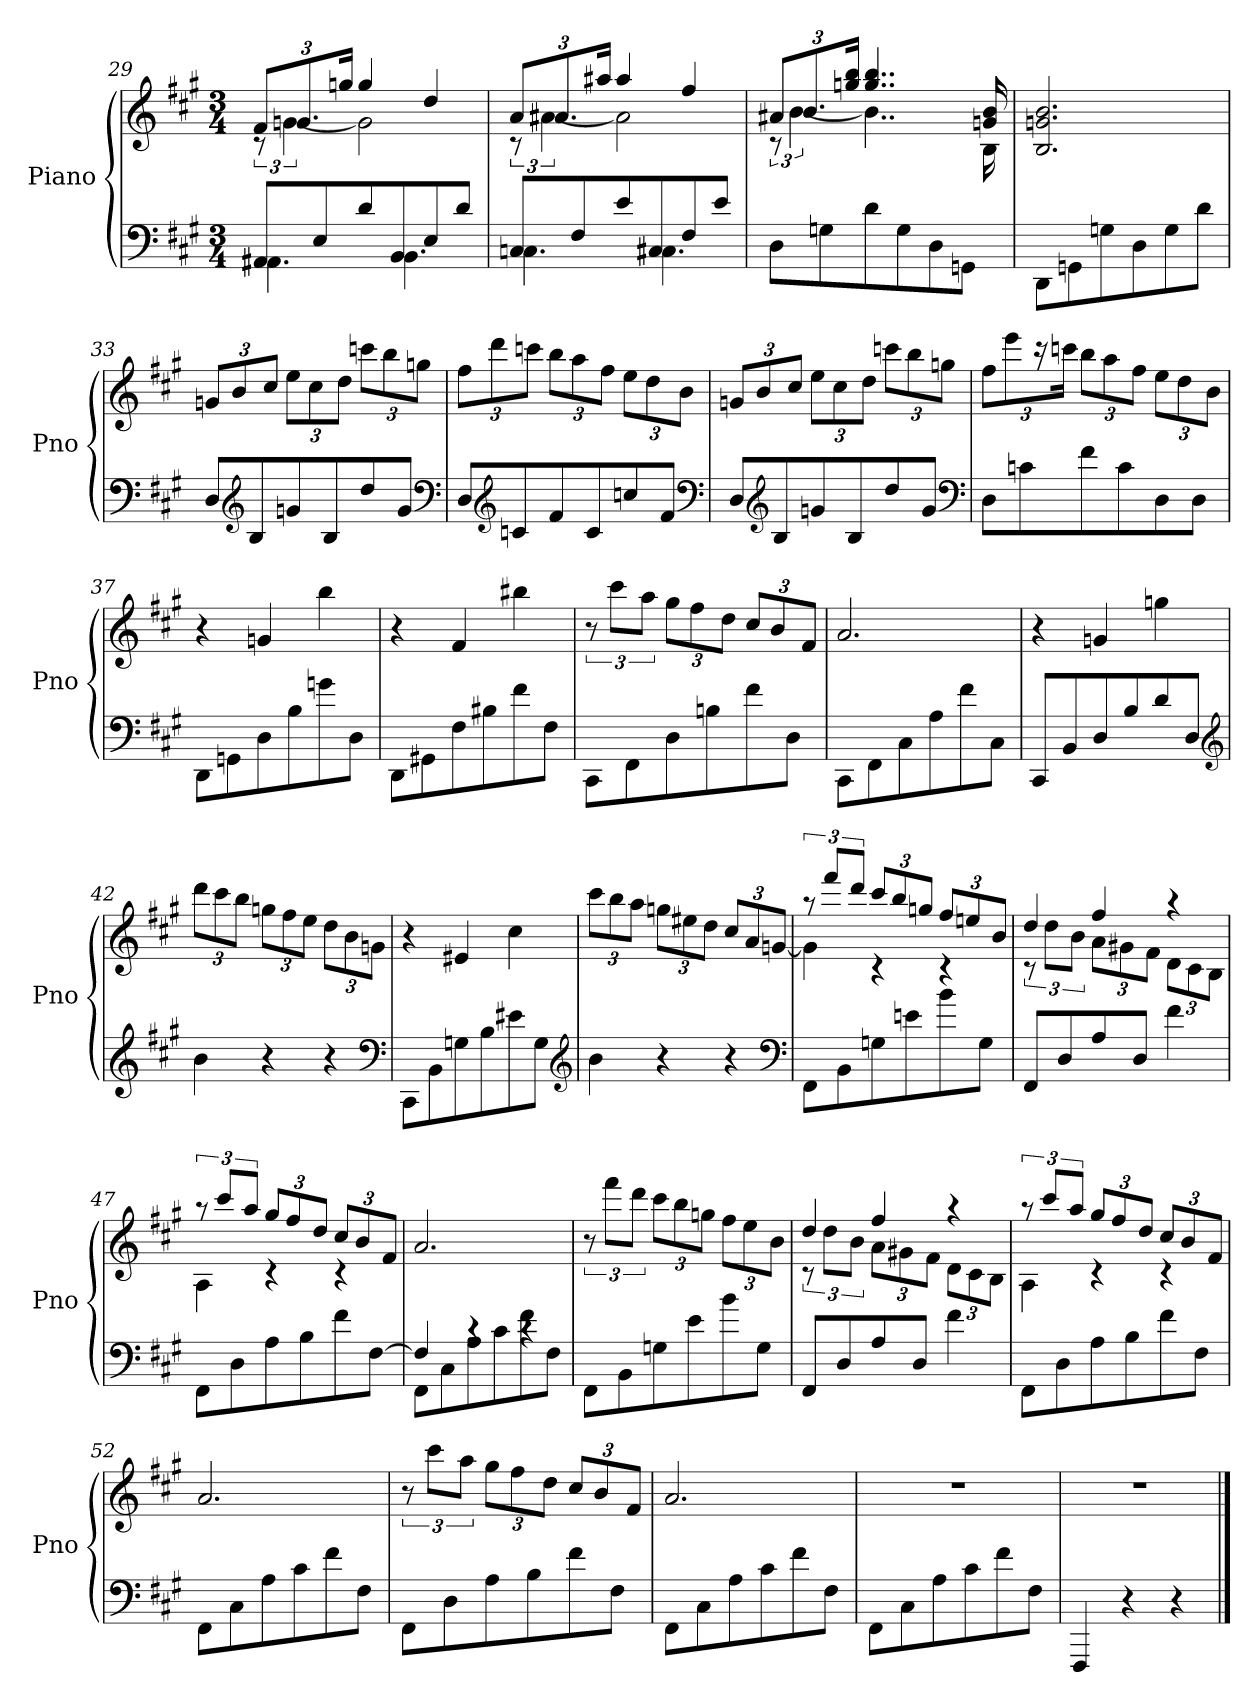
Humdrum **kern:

**kern	**kern
*part1	*part1
*staff2	*staff1
*I"Piano	*
*I'Pno	*
*clefF4	*clefG2
*k[f#c#g#]	*k[f#c#g#]
*f#:	*f#:
*M3/4	*M3/4
=29	=29
*^	*^
8AA#XL	4.AA#X	12f#L	12rc
.	.	12.gn	[6g
8E	.	.	.
.	.	24ggnJk	.
8d	.	4gg	2g]
8BB	4.BB	.	.
8E	.	4dd	.
8dJ	.	.	.
=30	=30	=30	=30
8CnL	4.C	12aL	12rc
.	.	12.a#X	[6a#X
8F#	.	.	.
.	.	24aa#XJk	.
8e	.	4aa#	2a#]
8C#X	4.C#X	.	.
8F#	.	4ff#	.
8eJ	.	.	.
*v	*v	*	*
=31	=31	=31
8DL	12a#XL	12rc
.	12.b	[6b
8Gn	.	.
.	24ggn 24bbJk	.
8d	4..gg 4..bb	4..b]
8G	.	.
8D	.	.
8GGnJ	.	.
.	16gn 16b	16B
*	*v	*v
=32	=32
8DDL	2.B 2.gn 2.b
8GGn	.
8Gn	.
8D	.
8G	.
8dJ	.
=33	=33
8DL	12gnL
.	12b
*clefG2	*
8B	.
.	12cc#J
8gn	12eeL
.	12cc#
8B	.
.	12ddJ
8dd	12cccnL
.	12bb
8gJ	.
.	12ggnJ
*clefF4	*
=34	=34
8DL	12ff#L
.	12ddd
*clefG2	*
8cn	.
.	12cccnJ
8f#	12bbL
.	12aa
8c	.
.	12ff#J
8ccn	12eeL
.	12dd
8f#J	.
.	12bJ
*clefF4	*
=35	=35
8DL	12gnL
.	12b
*clefG2	*
8B	.
.	12cc#J
8gn	12eeL
.	12cc#
8B	.
.	12ddJ
8dd	12cccnL
.	12bb
8gJ	.
.	12ggnJ
*clefF4	*
=36	=36
8DL	12ff#L
.	12eee
8cn	.
.	24r
.	24cccnJk
8f#	12bbL
.	12aa
8c	.
.	12ff#J
8D	12eeL
.	12dd
8DJ	.
.	12bJ
=37	=37
8DDL	4r
8GGn	.
8D	4gn
8B	.
8gn	4bb
8DJ	.
=38	=38
8DDL	4r
8GG#X	.
8F#	4f#
8B#X	.
8f#	4bb#X
8F#J	.
=39	=39
8CC#L	12r
.	12ccc#L
8FF#	.
.	12aaJ
8D	12gg#L
.	12ff#
8Bn	.
.	12ddJ
8f#	12cc#L
.	12b
8DJ	.
.	12f#J
=40	=40
8CC#L	2.a
8FF#	.
8C#	.
8A	.
8f#	.
8C#J	.
=41	=41
8CC#L	4r
8BB	.
8D	4gn
8B	.
8d	4ggn
8DJ	.
*clefG2	*
=42	=42
4b	12dddL
.	12ccc#
.	12bbJ
4r	12ggnL
.	12ff#
.	12eeJ
4r	12ddL
.	12b
.	12gnJ
*clefF4	*
=43	=43
8CC#L	4r
8BB	.
8Gn	4e#X
8B	.
8e#X	4cc#
8GJ	.
*clefG2	*
=44	=44
4b	12ccc#L
.	12bb
.	12aaJ
4r	12ggnL
.	12ee#X
.	12ddJ
4r	12cc#L
.	12a
.	[12gnJ
*clefF4	*
=45	=45
*	*^
8FF#L	12raa	4g]
.	12fff#L	.
8BB	.	.
.	12dddJ	.
8Gn	12ccc#L	4rc
.	12bb	.
8en	.	.
.	12ggnJ	.
8b	12ff#L	4rc
.	12een	.
8GJ	.	.
.	12bJ	.
=46	=46	=46
8FF#L	4dd	12rc
.	.	12ddL
8D	.	.
.	.	12bJ
8A	4ff#	12aL
.	.	12g#X
8DJ	.	.
.	.	12f#J
4f#	4raa	12dL
.	.	12c#
.	.	12BJ
=47	=47	=47
8FF#L	12raa	4A
.	12ccc#L	.
8D	.	.
.	12aaJ	.
8A	12gg#L	4rc
.	12ff#	.
8B	.	.
.	12ddJ	.
8f#	12cc#L	4rc
.	12b	.
[8F#J	.	.
.	12f#J	.
*	*v	*v
=48	=48
*^	*
4F#]	8FF#L	2.a
.	8C#	.
4rc	8A	.
.	8c#	.
4rc	8f#	.
.	8F#J	.
*v	*v	*
=49	=49
8FF#L	12r
.	12fff#L
8BB	.
.	12dddJ
8Gn	12ccc#L
.	12bb
8e	.
.	12ggnJ
8b	12ff#L
.	12ee
8GJ	.
.	12bJ
=50	=50
*	*^
8FF#L	4dd	12rc
.	.	12ddL
8D	.	.
.	.	12bJ
8A	4ff#	12aL
.	.	12g#X
8DJ	.	.
.	.	12f#J
4f#	4raa	12dL
.	.	12c#
.	.	12BJ
=51	=51	=51
8FF#L	12raa	4A
.	12ccc#L	.
8D	.	.
.	12aaJ	.
8A	12gg#L	4rc
.	12ff#	.
8B	.	.
.	12ddJ	.
8f#	12cc#L	4rc
.	12b	.
8F#J	.	.
.	12f#J	.
*	*v	*v
=52	=52
8FF#L	2.a
8C#	.
8A	.
8c#	.
8f#	.
8F#J	.
=53	=53
8FF#L	12r
.	12ccc#L
8D	.
.	12aaJ
8A	12gg#L
.	12ff#
8B	.
.	12ddJ
8f#	12cc#L
.	12b
8F#J	.
.	12f#J
=54	=54
8FF#L	2.a
8C#	.
8A	.
8c#	.
8f#	.
8F#J	.
=55	=55
8FF#L	2.r
8C#	.
8A	.
8c#	.
8f#	.
8F#J	.
=56	=56
4FFF#	2.r
4r	.
4r	.
==	==
*-	*-
